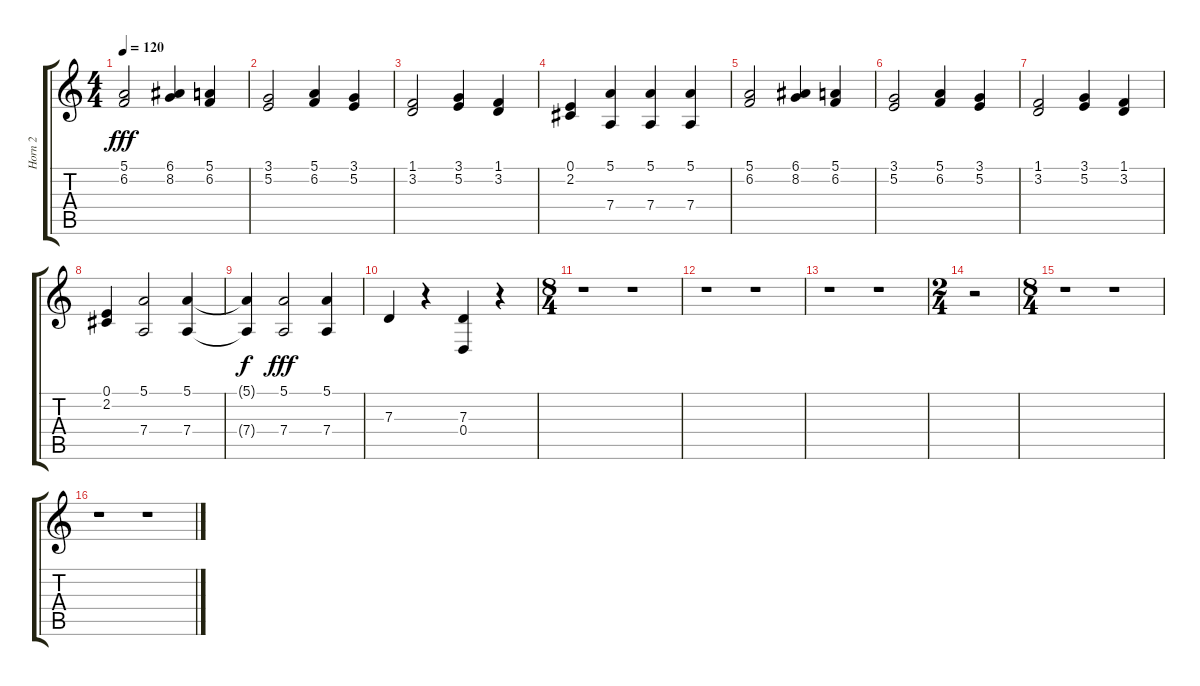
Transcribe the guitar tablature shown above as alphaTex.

\track ("Horn 2" "Horn 2") {instrument frenchhorn}
\staff {score tabs}
\tuning (E4 B3 G3 D3 A2 E2) {hide}
\ts (4 4)
\tempo 120
\clef g2
\ks c
(5.1 6.2).2{dy fff} (6.1 8.2).4 (5.1 6.2).4 |
(3.1 5.2).2 (5.1 6.2).4 (3.1 5.2).4 |
(1.1 3.2).2 (3.1 5.2).4 (1.1 3.2).4 |
(0.1 2.2).4 (5.1 7.4).4 (5.1 7.4).4 (5.1 7.4).4 |
(5.1 6.2).2 (6.1 8.2).4 (5.1 6.2).4 |
(3.1 5.2).2 (5.1 6.2).4 (3.1 5.2).4 |
(1.1 3.2).2 (3.1 5.2).4 (1.1 3.2).4 |
(0.1 2.2).4 (5.1 7.4).2 (5.1 7.4).4 |
(5.1{t} 7.4{t}).4{dy f} (5.1 7.4).2{dy fff} (5.1 7.4).4 |
7.3.4 r.4 (7.3 0.4).4 r.4 |
\ts (8 4)
r.1 r.1 |
r.1 r.1 |
r.1 r.1 |
\ts (2 4)
r.2 |
\ts (8 4)
r.1 r.1 |
r.1 r.1
